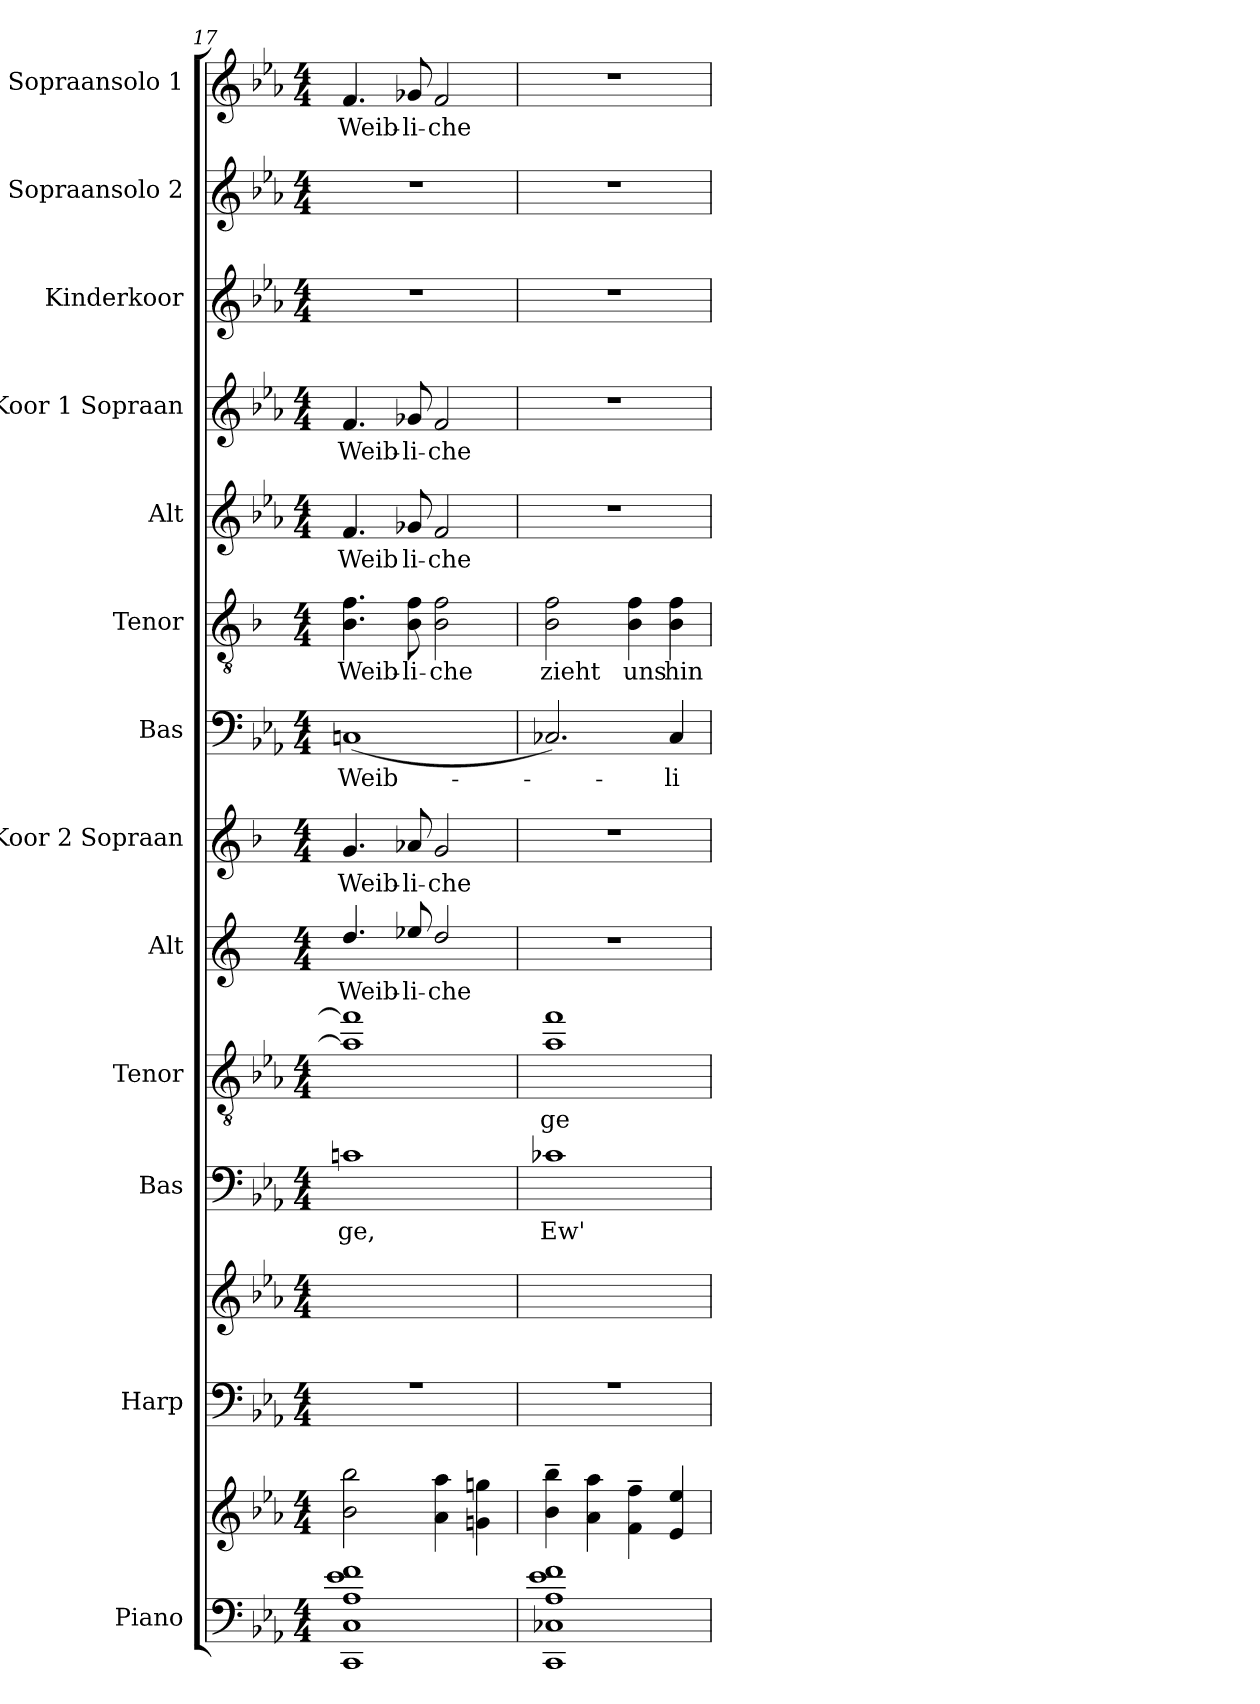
**kern	**kern	**kern	**kern	**kern	**text	**kern	**text	**kern	**text	**kern	**text	**kern	**text	**kern	**text	**kern	**text	**kern	**text	**kern	**kern	**kern	**text
*part13	*part13	*part12	*part12	*part11	*part11	*part10	*part10	*part9	*part9	*part8	*part8	*part7	*part7	*part6	*part6	*part5	*part5	*part4	*part4	*part3	*part2	*part1	*part1
*staff15	*staff14	*staff13	*staff12	*staff11	*staff11	*staff10	*staff10	*staff9	*staff9	*staff8	*staff8	*staff7	*staff7	*staff6	*staff6	*staff5	*staff5	*staff4	*staff4	*staff3	*staff2	*staff1	*staff1
*I"Piano	*	*I"Harp	*	*I"Bas	*	*I"Tenor	*	*I"Alt	*	*I"Koor 2 Sopraan	*	*I"Bas	*	*I"Tenor	*	*I"Alt	*	*I"Koor 1 Sopraan	*	*I"Kinderkoor	*I"Sopraansolo 2	*I"Sopraansolo 1	*
*I'Pno.	*	*I'Hrp.	*	*I'Bs.	*	*I'T.	*	*I'A.	*	*I'S.	*	*I'Bs.	*	*I'T.	*	*I'A.	*	*I'S.	*	*I'Kk.	*I'2.S.	*I'1. S.	*
*clefF4	*clefG2	*clefF4	*clefG2	*clefF4	*	*clefGv2	*	*clefG2	*	*clefG2	*	*clefF4	*	*clefGv2	*	*clefG2	*	*clefG2	*	*clefG2	*clefG2	*clefG2	*
*	*	*	*	*ITrd12c21	*	*ITrd8c14	*	*ITrd5c9	*	*ITrd1c2	*	*	*	*ITrd1c2	*	*	*	*	*	*	*	*	*
*k[b-e-a-]	*k[b-e-a-]	*k[b-e-a-]	*k[b-e-a-]	*k[b-e-a-]	*	*k[b-e-a-]	*	*k[b-e-a-]	*	*k[b-e-a-]	*	*k[b-e-a-]	*	*k[b-e-a-]	*	*k[b-e-a-]	*	*k[b-e-a-]	*	*k[b-e-a-]	*k[b-e-a-]	*k[b-e-a-]	*
*M4/4	*M4/4	*M4/4	*M4/4	*M4/4	*	*M4/4	*	*M4/4	*	*M4/4	*	*M4/4	*	*M4/4	*	*M4/4	*	*M4/4	*	*M4/4	*M4/4	*M4/4	*
*MM60	*MM60	*MM60	*MM60	*MM60	*	*MM60	*	*MM60	*	*MM60	*	*MM60	*	*MM60	*	*MM60	*	*MM60	*	*MM60	*MM60	*MM60	*
=17	=17	=17	=17	=17	=17	=17	=17	=17	=17	=17	=17	=17	=17	=17	=17	=17	=17	=17	=17	=17	=17	=17	=17
*	*	*^	*	*	*	*	*	*	*	*	*	*	*	*	*	*	*	*	*	*	*	*	*
1CC 1C 1A- 1e- 1f	2b-\ 2bb-\	1r	1ryy	1ryy	1Cn	-ge,	1A-] 1f]	.	4.f/	Weib-	4.f/	-Weib-	(1Cn	Weib-	4.A-\ 4.e-\	-Weib-	4.f/	-Weib	4.f/	-Weib-	1r	1r	4.f/	-Weib-
.	.	.	.	.	.	.	.	.	8g-X/	-li-	8g-X/	-li-	.	.	8A-\ 8e-\	-li-	8g-X/	li-	8g-X/	-li--	.	.	8g-X/	-li-
.	4a-\ 4aa-\	.	.	.	.	.	.	.	2f/	-che	2f/	-che	.	.	2A-\ 2e-\	-che	2f/	-che	2f/	-che	.	.	2f/	-che
.	4gn\ 4ggn\	.	.	.	.	.	.	.	.	.	.	.	.	.	.	.	.	.	.	.	.	.	.	.
=18	=18	=18	=18	=18	=18	=18	=18	=18	=18	=18	=18	=18	=18	=18	=18	=18	=18	=18	=18	=18	=18	=18	=18	=18
1CC 1C-X 1A- 1e- 1f	4b-\~ 4bb-\~	1r	1ryy	1ryy	1C-X	Ew'--	1A- 1f	-ge	1r	.	1r	.	2.C-X/)	.	2A-\ 2e-\	zieht	1r	.	1r	.	1r	1r	1rdd	.
.	4a-\ 4aa-\	.	.	.	.	.	.	.	.	.	.	.	.	.	.	.	.	.	.	.	.	.	.	.
.	4f\~ 4ff\~	.	.	.	.	.	.	.	.	.	.	.	.	.	4A-\ 4e-\	uns	.	.	.	.	.	.	.	.
.	4e-/ 4ee-/	.	.	.	.	.	.	.	.	.	.	.	4C-/	-li-	4A-\ 4e-\	hin-	.	.	.	.	.	.	.	.
*	*	*v	*v	*	*	*	*	*	*	*	*	*	*	*	*	*	*	*	*	*	*	*	*	*
=	=	=	=	=	=	=	=	=	=	=	=	=	=	=	=	=	=	=	=	=	=	=	=
*-	*-	*-	*-	*-	*-	*-	*-	*-	*-	*-	*-	*-	*-	*-	*-	*-	*-	*-	*-	*-	*-	*-	*-
